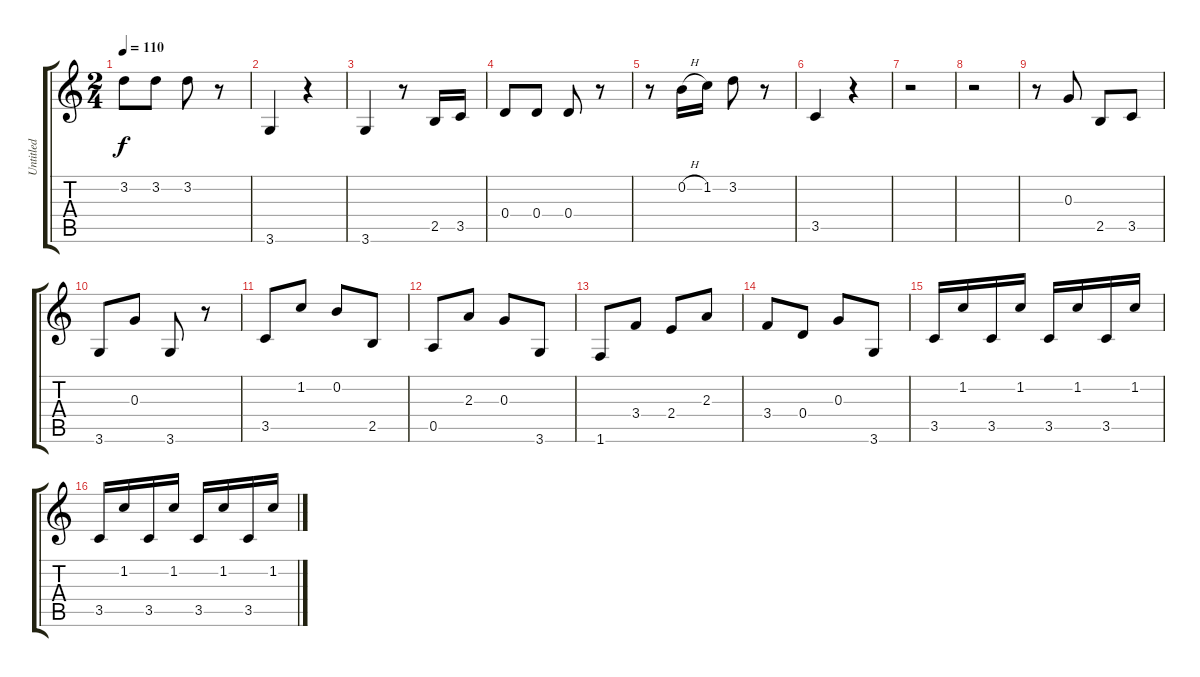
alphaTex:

\track ("Untitled" "Untitled") {instrument acousticguitarnylon}
\staff {score tabs}
\tuning (E4 B3 G3 D3 A2 E2) {hide}
\ts (2 4)
\tempo 110
\clef g2
\ks c
3.2.8{dy f} 3.2.8 3.2.8 r.8 |
3.6.4 r.4 |
3.6.4 r.8 2.5.16 3.5.16 |
0.4.8 0.4.8 0.4.8 r.8 |
r.8 0.2{h}.16 1.2.16 3.2.8 r.8 |
3.5.4 r.4 |
r.2 |
r.2 |
r.8 0.3.8 2.5.8 3.5.8 |
3.6.8 0.3.8 3.6.8 r.8 |
3.5.8 1.2.8 0.2.8 2.5.8 |
0.5.8 2.3.8 0.3.8 3.6.8 |
1.6.8 3.4.8 2.4.8 2.3.8 |
3.4.8 0.4.8 0.3.8 3.6.8 |
3.5.16 1.2.16 3.5.16 1.2.16 3.5.16 1.2.16 3.5.16 1.2.16 |
3.5.16 1.2.16 3.5.16 1.2.16 3.5.16 1.2.16 3.5.16 1.2.16
